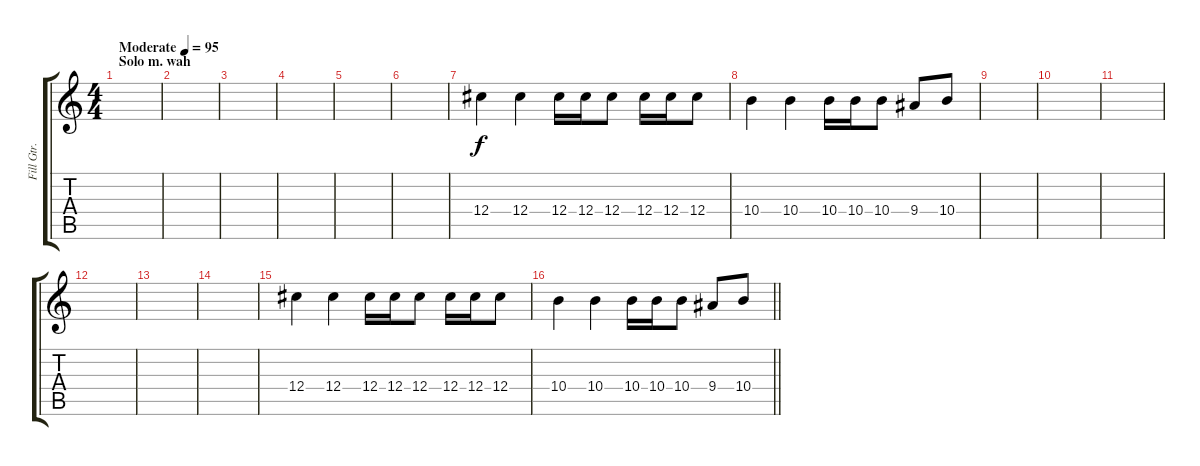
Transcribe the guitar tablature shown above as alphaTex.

\track ("Fill Gtr." "Fill Gtr.") {instrument distortionguitar}
\staff {score tabs}
\tuning (Eb4 Bb3 Gb3 Db3 Ab2 Eb2) {hide}
\ts (4 4)
\section ("" "Solo m. wah")
\tempo (95 "Moderate")
\clef g2
\ks c
|
|
|
|
|
|
12.4.4 12.4.4 12.4.16 12.4.16 12.4.8 12.4.16 12.4.16 12.4.8 |
10.4.4 10.4.4 10.4.16 10.4.16 10.4.8 9.4.8 10.4.8 |
|
|
|
|
|
|
12.4.4 12.4.4 12.4.16 12.4.16 12.4.8 12.4.16 12.4.16 12.4.8 |
\barLineRight lightlight
10.4.4 10.4.4 10.4.16 10.4.16 10.4.8 9.4.8 10.4.8
